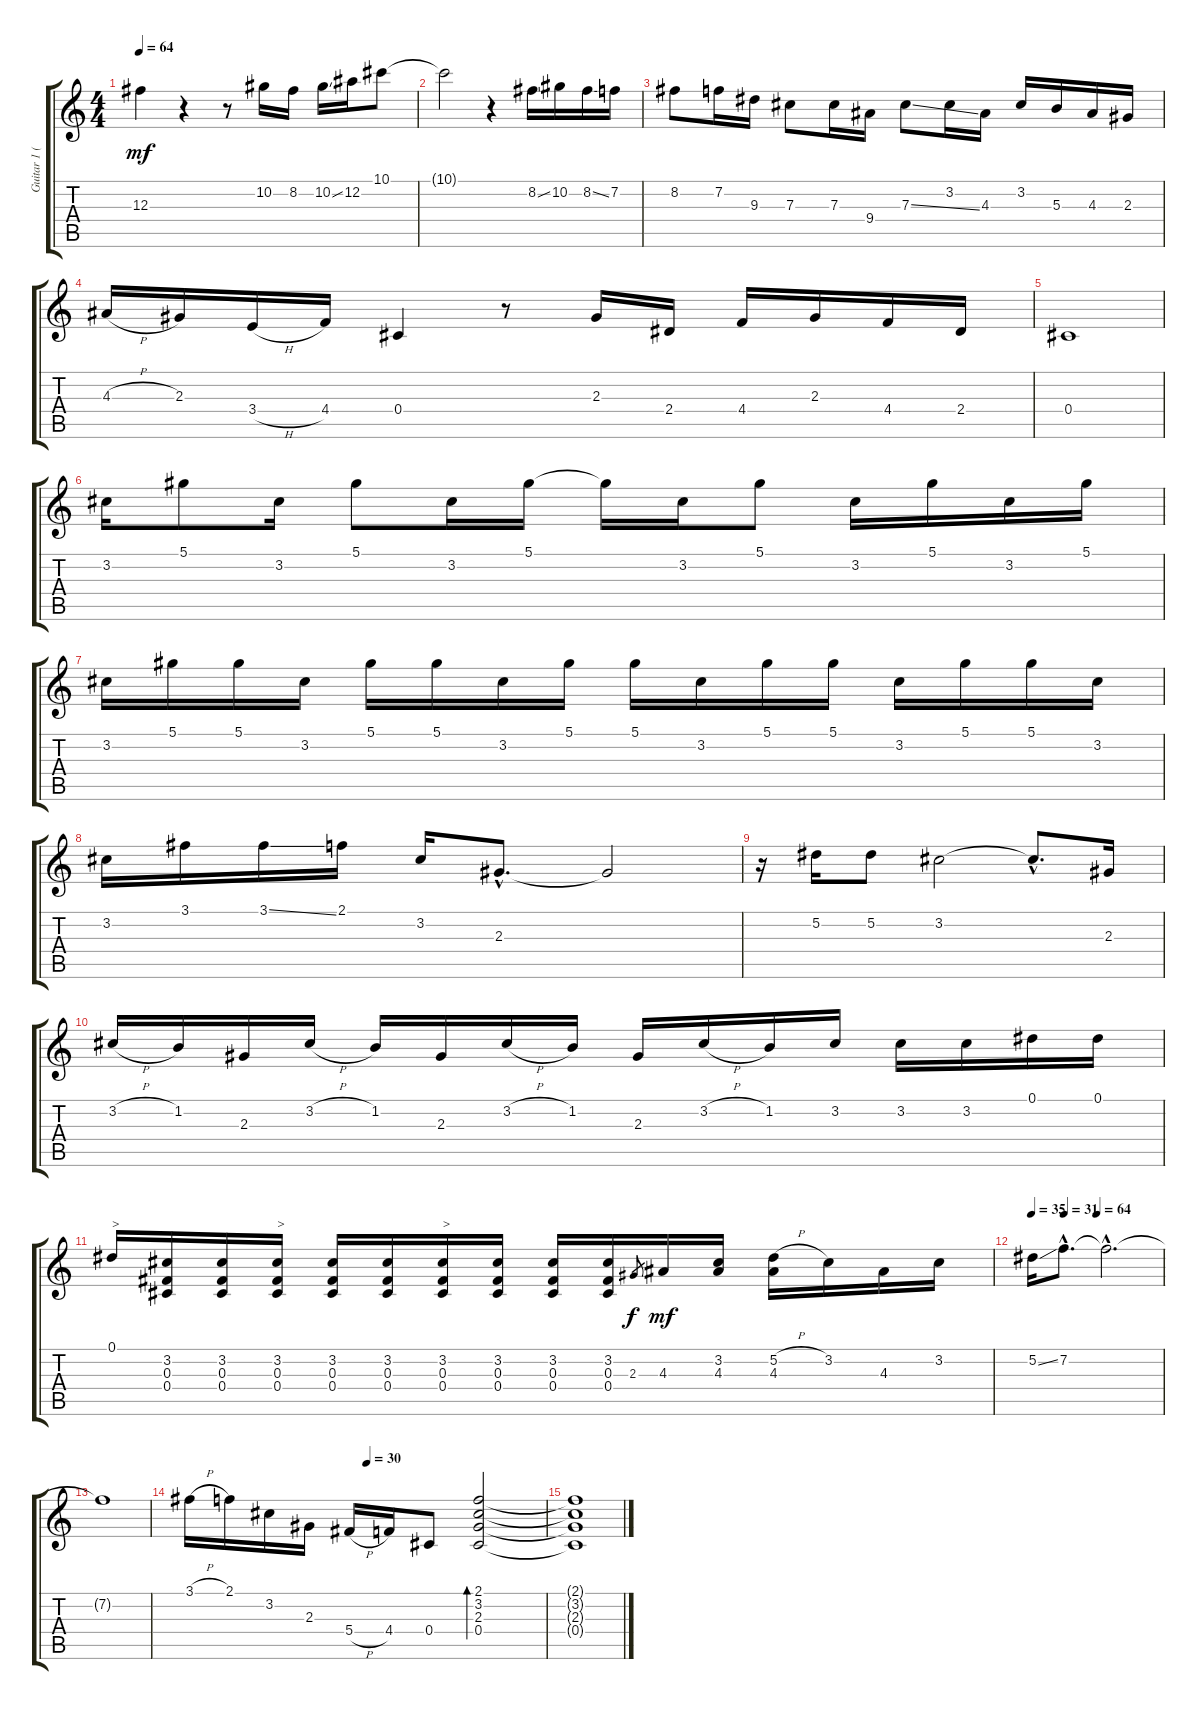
\track ("Guitar 1 (Slash)" "Guitar 1 (") {instrument acousticguitarsteel}
\staff {score tabs}
\tuning (Eb4 Bb3 Gb3 Db3 Ab2 Eb2) {hide}
\ts (4 4)
\tempo 64
\clef g2
\ks c
12.3{t}.4{dy mf} r.4 r.8 10.2.16 8.2.16 10.2{ss}.16 12.2.16 10.1.8 |
10.1{t}.2 r.4 8.2{ss}.16 10.2.16 8.2{ss}.16 7.2.16 |
8.2.8 7.2.16 9.3.16 7.3.8 7.3.16 9.4.16 7.3{ss}.8 3.2.16 4.3.16 3.2.16 5.3.16 4.3.16 2.3.16 |
4.3{h}.16 2.3.16 3.4{h}.16 4.4.16 0.4.4 r.8 2.3.16 2.4.16 4.4.16 2.3.16 4.4.16 2.4.16 |
0.4.1 |
3.2.16 5.1.8 3.2.16 5.1.8 3.2.16 5.1.16 5.1{t}.16 3.2.16 5.1.8 3.2.16 5.1.16 3.2.16 5.1.16 |
3.2.16 5.1.16 5.1.16 3.2.16 5.1.16 5.1.16 3.2.16 5.1.16 5.1.16 3.2.16 5.1.16 5.1.16 3.2.16 5.1.16 5.1.16 3.2.16 |
3.2.16 3.1.16 3.1{ss}.16 2.1.16 3.2.16 2.3{hac}.8{d} 2.3{t}.2 |
r.16 5.2.16 5.2.8 3.2.2 3.2{hac t}.8{d} 2.3.16 |
3.2{h}.16 1.2.16 2.3.16 3.2{h}.16 1.2.16 2.3.16 3.2{h}.16 1.2.16 2.3.16 3.2{h}.16 1.2.16 3.2.16 3.2.16 3.2.16 0.1.16 0.1.16 |
0.1.16{txt ">"} (3.2 0.3 0.4).16 (3.2 0.3 0.4).16 (3.2 0.3 0.4).16{txt ">"} (3.2 0.3 0.4).16 (3.2 0.3 0.4).16 (3.2 0.3 0.4).16{txt ">"} (3.2 0.3 0.4).16 (3.2 0.3 0.4).16 (3.2 0.3 0.4).16 2.3.8{gr dy f} 4.3.16{dy mf} (3.2 4.3).16 (5.2{h} 4.3).16 3.2.16 4.3.16 3.2.16 |
\tempo 35
\tempo (31 0.25)
\tempo (64 0.5)
5.2{ss}.16 7.2{hac}.8{d} 7.2{hac t}.2{d} |
7.2{t}.1 |
\tempo (30 0.5)
3.1{h}.16 2.1.16 3.2.16 2.3.16 5.4{h}.16 4.4.16 0.4.8 (2.1 3.2 2.3 0.4).2{bd 120} |
(2.1{t} 3.2{t} 2.3{t} 0.4{t}).1
